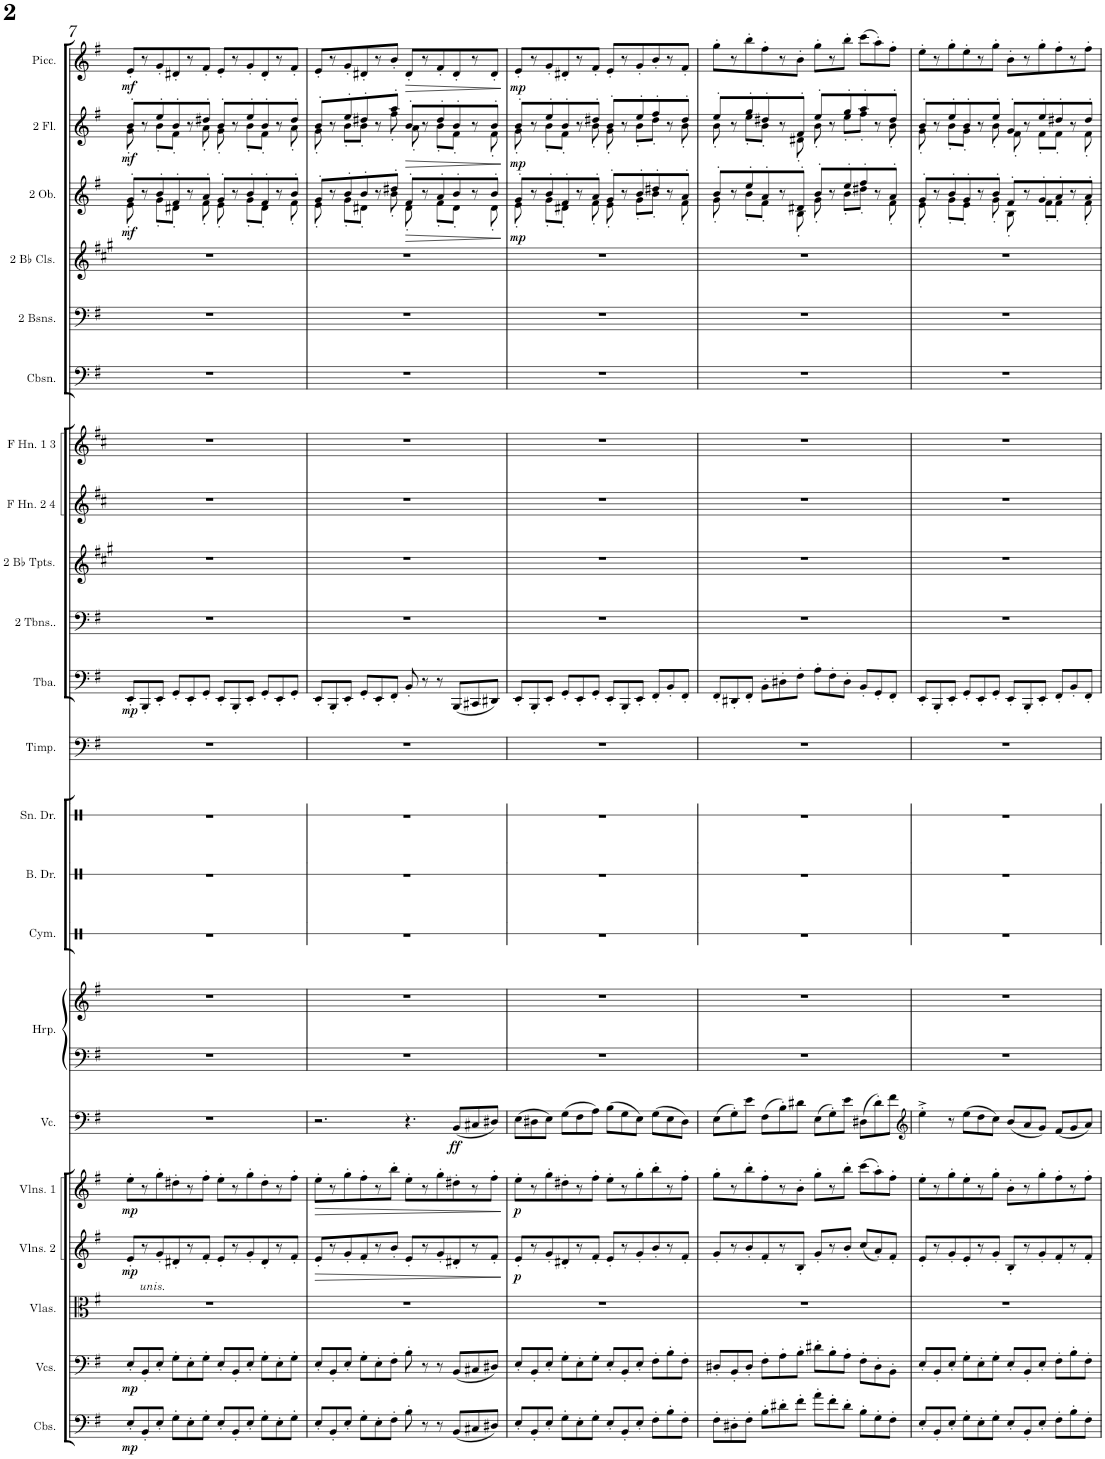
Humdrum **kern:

**kern	**dynam	**kern	**dynam	**kern	**kern	**dynam	**kern	**dynam	**kern	**dynam	**kern	**kern	**kern	**kern	**kern	**kern	**kern	**dynam	**kern	**kern	**kern	**kern	**kern	**kern	**kern	**kern	**dynam	**kern	**dynam	**kern	**dynam
*part22	*part22	*part21	*part21	*part20	*part19	*part19	*part18	*part18	*part17	*part17	*part16	*part16	*part15	*part14	*part13	*part12	*part11	*part11	*part10	*part9	*part8	*part7	*part6	*part5	*part4	*part3	*part3	*part2	*part2	*part1	*part1
*staff23	*staff23	*staff22	*staff22	*staff21	*staff20	*staff20	*staff19	*staff19	*staff18	*staff18	*staff17	*staff16	*staff15	*staff14	*staff13	*staff12	*staff11	*staff11	*staff10	*staff9	*staff8	*staff7	*staff6	*staff5	*staff4	*staff3	*staff3	*staff2	*staff2	*staff1	*staff1
*I"Contrabasses	*	*I"Violoncellos	*	*I"Violas	*I"Violins 2	*	*I"Violins 1	*	*I"Violoncello	*	*I"Harp	*	*I"Cymbal	*I"Bass Drum	*I"Snare Drum	*I"Timpani	*I"Tuba	*	*I"2 Trombones	*I"2 Bb Trumpets	*I"F Horn 2 &amp; 4	*I"F Horn 1 &amp; 3	*I"Contrabassoon	*I"2 Bassoons	*I"2 Bb Clarinets	*I"2 Oboes	*	*I"2 Flutes	*	*I"Piccolo	*
*I'Cbs.	*	*I'Vcs.	*	*I'Vlas.	*I'Vlns. 2	*	*I'Vlns. 1	*	*I'Vc.	*	*I'Hrp.	*	*I'Cym.	*I'B. Dr.	*I'Sn. Dr.	*I'Timp.	*I'Tba.	*	*I'2 Tbns..	*I'2 Bb Tpts.	*I'F Hn. 2 4	*I'F Hn. 1 3	*I'Cbsn.	*I'2 Bsns.	*I'2 Bb Cls.	*I'2 Ob.	*	*I'2 Fl.	*	*I'Picc.	*
!!LO:PB:g=z
*clefG2	*	*clefG2	*	*clefC3	*clefG2	*	*clefG2	*	*clefF4	*	*clefF4	*clefG2	*clefX	*clefX	*clefX	*clefF4	*clefF4	*	*clefF4	*clefG2	*clefG2	*clefG2	*clefF4	*clefF4	*clefG2	*clefG2	*	*clefG2	*	*clefG2	*
*Trd7c12	*	*	*	*	*	*	*	*	*	*	*	*	*	*	*	*	*	*	*	*Trd1c2	*Trd4c7	*Trd4c7	*Trd7c12	*	*Trd1c2	*	*	*	*	*Trd-7c-12	*
*k[f#]	*	*k[f#]	*	*k[f#]	*k[f#]	*	*k[f#]	*	*k[f#]	*	*k[f#]	*k[f#]	*k[]	*k[]	*k[]	*k[f#]	*k[f#]	*	*k[f#]	*k[f#c#g#]	*k[f#c#]	*k[f#c#]	*k[f#]	*k[f#]	*k[f#c#g#]	*k[f#]	*	*k[f#]	*	*k[f#]	*
*M12/8	*	*M12/8	*	*M12/8	*M12/8	*	*M12/8	*	*M12/8	*	*M12/8	*M12/8	*M12/8	*M12/8	*M12/8	*M12/8	*M12/8	*	*M12/8	*M12/8	*M12/8	*M12/8	*M12/8	*M12/8	*M12/8	*M12/8	*	*M12/8	*	*M12/8	*
=7	=7	=7	=7	=7	=7	=7	=7	=7	=7	=7	=7	=7	=7	=7	=7	=7	=7	=7	=7	=7	=7	=7	=7	=7	=7	=7	=7	=7	=7	=7	=7
*	*	*	*	*	*	*	*	*	*	*	*	*	*	*	*	*	*	*	*	*	*	*	*	*	*	*^	*	*^	*	*	*
!	!	!	!	!	!LO:TX:b:i:t=unis.	!	!	!	!	!	!	!	!	!	!	!	!	!	!	!	!	!	!	!	!	!	!	!	!	!	!	!	!
!	!LO:DY:b	!	!LO:DY:b	!	!	!LO:DY:b	!	!LO:DY:b	!	!	!	!	!	!	!	!	!	!LO:DY:b	!	!	!	!	!	!	!	!	!	!LO:DY:b	!	!	!LO:DY:b	!	!LO:DY:b
8E'/L	mp	8E'/L	mp	1.r	8e'/L	mp	8ee'\L	mp	1.r	.	1.r	1.r	1.r	1.r	1.r	1.r	8EE'/L	mp	1.r	1.r	1.r	1.r	1.r	1.r	1.r	8g'/L	8e'\	mf	8b'/L	8g'\	mf	8e'/L	mf
8BB'/	.	8BB'/	.	.	8r	.	8r	.	.	.	.	.	.	.	.	.	8BBB'/	.	.	.	.	.	.	.	.	8r	8ryy	.	8r	8ryy	.	8r	.
8E'/J	.	8E'/J	.	.	8g'/	.	8gg'\	.	.	.	.	.	.	.	.	.	8EE'/J	.	.	.	.	.	.	.	.	8b'/	8g'\L	.	8ee'/	8b'\L	.	8g'/	.
8G'\L	.	8G'\L	.	.	8d#X'/	.	8dd#X'\	.	.	.	.	.	.	.	.	.	8GG'/L	.	.	.	.	.	.	.	.	8f#'/	8d#X'\J	.	8b'/	8f#'\J	.	8d#X'/	.
8E'\	.	8E'\	.	.	8r	.	8r	.	.	.	.	.	.	.	.	.	8EE'/	.	.	.	.	.	.	.	.	8r	8ryy	.	8r	8ryy	.	8r	.
8G'\J	.	8G'\J	.	.	8f#'/J	.	8ff#'\J	.	.	.	.	.	.	.	.	.	8GG'/J	.	.	.	.	.	.	.	.	8a'/J	8f#'\	.	8dd#X'/J	8a'\	.	8f#'/J	.
8E'/L	.	8E'/L	.	.	8e'/L	.	8ee'\L	.	.	.	.	.	.	.	.	.	8EE'/L	.	.	.	.	.	.	.	.	8g'/L	8e'\	.	8b'/L	8g'\	.	8e'/L	.
8BB'/	.	8BB'/	.	.	8r	.	8r	.	.	.	.	.	.	.	.	.	8BBB'/	.	.	.	.	.	.	.	.	8r	8ryy	.	8r	8ryy	.	8r	.
8E'/J	.	8E'/J	.	.	8g'/	.	8gg'\	.	.	.	.	.	.	.	.	.	8EE'/J	.	.	.	.	.	.	.	.	8b'/	8g'\L	.	8ee'/	8b'\L	.	8g'/	.
8G'\L	.	8G'\L	.	.	8d#'/	.	8dd#'\	.	.	.	.	.	.	.	.	.	8GG'/L	.	.	.	.	.	.	.	.	8f#'/	8d#'\J	.	8b'/	8f#'\J	.	8d#'/	.
8E'\	.	8E'\	.	.	8r	.	8r	.	.	.	.	.	.	.	.	.	8EE'/	.	.	.	.	.	.	.	.	8r	8ryy	.	8r	8ryy	.	8r	.
8G'\J	.	8G'\J	.	.	8f#'/J	.	8ff#'\J	.	.	.	.	.	.	.	.	.	8GG'/J	.	.	.	.	.	.	.	.	8b'/J	8f#'\	.	8dd#'/J	8a'\	.	8f#'/J	.
=8	=8	=8	=8	=8	=8	=8	=8	=8	=8	=8	=8	=8	=8	=8	=8	=8	=8	=8	=8	=8	=8	=8	=8	=8	=8	=8	=8	=8	=8	=8	=8	=8	=8
!	!	!	!	!	!	!LO:HP:b	!	!LO:HP:b	!	!	!	!	!	!	!	!	!	!	!	!	!	!	!	!	!	!	!	!	!	!	!	!	!
8E'/L	.	8E'/L	.	1.r	8e'/L	>	8ee'\L	>	2.r	.	1.r	1.r	1.r	1.r	1.r	1.r	8EE'/L	.	1.r	1.r	1.r	1.r	1.r	1.r	1.r	8g'/L	8e'\	.	8b'/L	8g'\	.	8e'/L	.
8BB'/	.	8BB'/	.	.	8r	.	8r	.	.	.	.	.	.	.	.	.	8BBB'/	.	.	.	.	.	.	.	.	8r	8ryy	.	8r	8ryy	.	8r	.
8E'/J	.	8E'/J	.	.	8g'/	.	8gg'\	.	.	.	.	.	.	.	.	.	8EE'/J	.	.	.	.	.	.	.	.	8b'/	8g'\L	.	8ee'/	8b'\L	.	8g'/	.
8G'\L	.	8G'\L	.	.	8f#'/	.	8ff#'\	.	.	.	.	.	.	.	.	.	8GG'/L	.	.	.	.	.	.	.	.	8b'/	8d#X'\J	.	8dd#X'/	8b'\J	.	8d#X'/	.
8E'\	.	8E'\	.	.	8r	.	8r	.	.	.	.	.	.	.	.	.	8EE'/	.	.	.	.	.	.	.	.	8r	8ryy	.	8r	8ryy	.	8r	.
8F#'\J	.	8F#'\J	.	.	8b'/J	.	8bb'\J	.	.	.	.	.	.	.	.	.	8FF#'/J	.	.	.	.	.	.	.	.	8dd#X'/J	8b'\	.	8aa'/J	8ff#'\	.	8b'/J	.
!	!	!	!	!	!	!	!	!	!	!	!	!	!	!	!	!	!	!	!	!	!	!	!	!	!	!	!	!LO:HP:b	!	!	!LO:HP:b	!	!LO:HP:b
8B'\	.	8B'\	.	.	8e'/L	.	8ee'\L	.	4.r	.	.	.	.	.	.	.	8BB'/	.	.	.	.	.	.	.	.	8f#'/L	8d#'\	>	8b'/L	8a'\	>	8d#'/L	>
8r	.	8r	.	.	8r	.	8r	.	.	.	.	.	.	.	.	.	8r	.	.	.	.	.	.	.	.	8r	8ryy	.	8r	8ryy	.	8r	.
8r	.	8r	.	.	8g'/	.	8gg'\	.	.	.	.	.	.	.	.	.	8r	.	.	.	.	.	.	.	.	8a'/	8f#'\L	.	8dd#'/	8b'\L	.	8f#'/	.
!	!	!	!	!	!	!	!	!	!	!LO:DY:b	!	!	!	!	!	!	!	!	!	!	!	!	!	!	!	!	!	!	!	!	!	!	!
(8BB/L	.	(8BB/L	.	.	8d#X'/	.	8dd#X'\	.	(8BB/L	ff	.	.	.	.	.	.	(8BBB/L	.	.	.	.	.	.	.	.	8b'/	8d#'\J	.	8b'/	8f#'\J	.	8d#'/	.
8C#X/	.	8C#X/	.	.	8r	.	8r	.	8C#X/	.	.	.	.	.	.	.	8CC#X/	.	.	.	.	.	.	.	.	8r	8ryy	.	8r	8ryy	.	8r	.
8D#X/J)	.	8D#X/J)	.	.	8f#'/J	.	8ff#'\J	.	8D#X/J)	.	.	.	.	.	.	.	8DD#X/J)	.	.	.	.	.	.	.	.	8b'/J	8d#'\	.	8b'/J	8f#'\	.	8d#'/J	.
*	*	*	*	*	*	*	*	*	*	*	*	*	*	*	*	*	*	*	*	*	*	*	*	*	*	*v	*v	*	*	*	*	*	*
*	*	*	*	*	*	*	*	*	*	*	*	*	*	*	*	*	*	*	*	*	*	*	*	*	*	*	*	*v	*v	*	*	*
.	.	.	.	.	.	]	.	]	.	.	.	.	.	.	.	.	.	.	.	.	.	.	.	.	.	.	]	.	]	.	]
=9	=9	=9	=9	=9	=9	=9	=9	=9	=9	=9	=9	=9	=9	=9	=9	=9	=9	=9	=9	=9	=9	=9	=9	=9	=9	=9	=9	=9	=9	=9	=9
*	*	*	*	*	*	*	*	*	*	*	*	*	*	*	*	*	*	*	*	*	*	*	*	*	*	*^	*	*^	*	*	*
!	!	!	!	!	!	!LO:DY:b	!	!LO:DY:b	!	!	!	!	!	!	!	!	!	!	!	!	!	!	!	!	!	!	!	!LO:DY:b	!	!	!LO:DY:b	!	!LO:DY:b
8E'/L	.	8E'/L	.	1.r	8e'/L	p	8ee'\L	p	(8E\L	.	1.r	1.r	1.r	1.r	1.r	1.r	8EE'/L	.	1.r	1.r	1.r	1.r	1.r	1.r	1.r	8g'/L	8e'\	mp	8b'/L	8g'\	mp	8e'/L	mp
8BB'/	.	8BB'/	.	.	8r	.	8r	.	8D#X\	.	.	.	.	.	.	.	8BBB'/	.	.	.	.	.	.	.	.	8r	8ryy	.	8r	8ryy	.	8r	.
8E'/J	.	8E'/J	.	.	8g'/	.	8gg'\	.	8E\J)	.	.	.	.	.	.	.	8EE'/J	.	.	.	.	.	.	.	.	8b'/	8g'\L	.	8ee'/	8b'\L	.	8g'/	.
8G'\L	.	8G'\L	.	.	8d#X'/	.	8dd#X'\	.	(8G\L	.	.	.	.	.	.	.	8GG'/L	.	.	.	.	.	.	.	.	8f#'/	8d#X'\J	.	8b'/	8f#'\J	.	8d#X'/	.
8E'\	.	8E'\	.	.	8r	.	8r	.	8F#\	.	.	.	.	.	.	.	8EE'/	.	.	.	.	.	.	.	.	8r	8ryy	.	8r	8ryy	.	8r	.
8G'\J	.	8G'\J	.	.	8f#'/J	.	8ff#'\J	.	8A\J)	.	.	.	.	.	.	.	8GG'/J	.	.	.	.	.	.	.	.	8a'/J	8f#'\	.	8dd#X'/J	8b'\	.	8f#'/J	.
8E'/L	.	8E'/L	.	.	8e'/L	.	8ee'\L	.	(8B\L	.	.	.	.	.	.	.	8EE'/L	.	.	.	.	.	.	.	.	8g'/L	8e'\	.	8b'/L	8g'\	.	8e'/L	.
8BB'/	.	8BB'/	.	.	8r	.	8r	.	8G\	.	.	.	.	.	.	.	8BBB'/	.	.	.	.	.	.	.	.	8r	8ryy	.	8r	8ryy	.	8r	.
8E'/J	.	8E'/J	.	.	8g'/	.	8gg'\	.	8E\J)	.	.	.	.	.	.	.	8EE'/J	.	.	.	.	.	.	.	.	8b'/	8g'\L	.	8ee'/	8b'\L	.	8g'/	.
8F#'\L	.	8F#'\L	.	.	8b'/	.	8bb'\	.	(8G\L	.	.	.	.	.	.	.	8FF#'/L	.	.	.	.	.	.	.	.	8dd#X'/	8b'\J	.	8ff#'/	8dd#'\J	.	8b'/	.
8B'\	.	8B'\	.	.	8r	.	8r	.	8E\	.	.	.	.	.	.	.	8BB'/	.	.	.	.	.	.	.	.	8r	8ryy	.	8r	8ryy	.	8r	.
8F#'\J	.	8F#'\J	.	.	8f#'/J	.	8ff#'\J	.	8D#\J)	.	.	.	.	.	.	.	8FF#'/J	.	.	.	.	.	.	.	.	8a'/J	8f#'\	.	8dd#'/J	8b'\	.	8f#'/J	.
=10	=10	=10	=10	=10	=10	=10	=10	=10	=10	=10	=10	=10	=10	=10	=10	=10	=10	=10	=10	=10	=10	=10	=10	=10	=10	=10	=10	=10	=10	=10	=10	=10	=10
8F#'\L	.	8D#X'/L	.	1.r	8g'/L	.	8gg'\L	.	(8E\L	.	1.r	1.r	1.r	1.r	1.r	1.r	8FF#'/L	.	1.r	1.r	1.r	1.r	1.r	1.r	1.r	8b'/L	8g'\	.	8ee'/L	8b'\	.	8gg'\L	.
8D#X'\	.	8BB'/	.	.	8r	.	8r	.	8G'\)	.	.	.	.	.	.	.	8DD#X'/	.	.	.	.	.	.	.	.	8r	8ryy	.	8r	8ryy	.	8r	.
8F#'\J	.	8D#'/J	.	.	8b'/	.	8bb'\	.	8e\J	.	.	.	.	.	.	.	8FF#'/J	.	.	.	.	.	.	.	.	8ee'/	8b'\L	.	8gg'/	8ee'\L	.	8bb'\	.
8B'\L	.	8F#'\L	.	.	8f#'/	.	8ff#'\	.	(8F#\L	.	.	.	.	.	.	.	8BB'\L	.	.	.	.	.	.	.	.	8a'/	8f#'\J	.	8dd#X'/	8b'\J	.	8ff#'\	.
8d#X'\	.	8A'\	.	.	8r	.	8r	.	8B'\)	.	.	.	.	.	.	.	8D#X'\	.	.	.	.	.	.	.	.	8r	8ryy	.	8r	8ryy	.	8r	.
8f#'\J	.	8B'\J	.	.	8B'/J	.	8b'\J	.	8d#X\J	.	.	.	.	.	.	.	8F#'\J	.	.	.	.	.	.	.	.	8d#X'/J	8B'\	.	8f#'/J	8d#X'\	.	8b'\J	.
8a'\L	.	8d#X'\L	.	.	8g'/L	.	8gg'\L	.	(8E\L	.	.	.	.	.	.	.	8A'\L	.	.	.	.	.	.	.	.	8b'/L	8g'\	.	8ee'/L	8b'\	.	8gg'\L	.
8f#'\	.	8B'\	.	.	8r	.	8r	.	8G'\)	.	.	.	.	.	.	.	8F#'\	.	.	.	.	.	.	.	.	8r	8ryy	.	8r	8ryy	.	8r	.
8d#'\J	.	8A'\J	.	.	8b'/J	.	8bb'\J	.	8e\J	.	.	.	.	.	.	.	8D#'\J	.	.	.	.	.	.	.	.	8ee'/	8b'\L	.	8gg'/	8ee'\L	.	8bb'\J	.
8B'\L	.	8F#'\L	.	.	(8cc/L	.	(8ccc\L	.	(8D#X\L	.	.	.	.	.	.	.	8BB'/L	.	.	.	.	.	.	.	.	8ff#'/	8dd#X'\J	.	8aa'/	8ff#'\J	.	(8ccc\L	.
8G'\	.	8D#'\	.	.	8a'/)	.	8aa'\)	.	8d#'\)	.	.	.	.	.	.	.	8GG'/	.	.	.	.	.	.	.	.	8r	8ryy	.	8r	8ryy	.	8aa'\)	.
8F#'\J	.	8BB'\J	.	.	8f#'/J	.	8ff#'\J	.	8f#\J	.	.	.	.	.	.	.	8FF#'/J	.	.	.	.	.	.	.	.	8a'/J	8f#'\	.	8dd#'/J	8b'\	.	8ff#'\J	.
=11	=11	=11	=11	=11	=11	=11	=11	=11	=11	=11	=11	=11	=11	=11	=11	=11	=11	=11	=11	=11	=11	=11	=11	=11	=11	=11	=11	=11	=11	=11	=11	=11	=11
*	*	*	*	*	*	*	*	*	*clefG2	*	*	*	*	*	*	*	*	*	*	*	*	*	*	*	*	*	*	*	*	*	*	*	*
8E'/L	.	8E'/L	.	1.r	8e'/L	.	8ee'\L	.	4ee'^\	.	1.r	1.r	1.r	1.r	1.r	1.r	8EE'/L	.	1.r	1.r	1.r	1.r	1.r	1.r	1.r	8g'/L	8e'\	.	8b'/L	8g'\	.	8ee'\L	.
8BB'/	.	8BB'/	.	.	8r	.	8r	.	.	.	.	.	.	.	.	.	8BBB'/	.	.	.	.	.	.	.	.	8r	8ryy	.	8r	8ryy	.	8r	.
8E'/J	.	8E'/J	.	.	8g'/	.	8gg'\	.	8r	.	.	.	.	.	.	.	8EE'/J	.	.	.	.	.	.	.	.	8b'/	8g'\L	.	8ee'/	8b'\L	.	8gg'\	.
8G'\L	.	8G'\L	.	.	8e'/	.	8ee'\	.	(8ee\L	.	.	.	.	.	.	.	8GG'/L	.	.	.	.	.	.	.	.	8g'/	8e'\J	.	8b'/	8g'\J	.	8ee'\	.
8E'\	.	8E'\	.	.	8r	.	8r	.	8dd\	.	.	.	.	.	.	.	8EE'/	.	.	.	.	.	.	.	.	8r	8ryy	.	8r	8ryy	.	8r	.
8G'\J	.	8G'\J	.	.	8g'/J	.	8gg'\J	.	8cc\J)	.	.	.	.	.	.	.	8GG'/J	.	.	.	.	.	.	.	.	8b'/J	8g'\	.	8ee'/J	8b'\	.	8gg'\J	.
8E'/L	.	8E'/L	.	.	8B'/L	.	8b'\L	.	(8b/L	.	.	.	.	.	.	.	8EE'/L	.	.	.	.	.	.	.	.	8f#'/L	8B'\	.	8g'/L	8f#'\	.	8b'\L	.
8BB'/	.	8BB'/	.	.	8r	.	8r	.	8a/	.	.	.	.	.	.	.	8BBB'/	.	.	.	.	.	.	.	.	8r	8ryy	.	8r	8ryy	.	8r	.
8E'/J	.	8E'/J	.	.	8g'/	.	8gg'\	.	8g/J)	.	.	.	.	.	.	.	8EE'/J	.	.	.	.	.	.	.	.	8g'/	8f#'\L	.	8ee'/	8f#'\L	.	8gg'\	.
8F#'\L	.	8F#'\L	.	.	8f#'/	.	8ff#'\	.	(8f#/L	.	.	.	.	.	.	.	8FF#'/L	.	.	.	.	.	.	.	.	8a'/	8f#'\J	.	8dd#X'/	8f#'\J	.	8ff#'\	.
8B'\	.	8B'\	.	.	8r	.	8r	.	8g/	.	.	.	.	.	.	.	8BB'/	.	.	.	.	.	.	.	.	8r	8ryy	.	8r	8ryy	.	8r	.
8F#'\J	.	8F#'\J	.	.	8f#'/J	.	8ff#'\J	.	8a/J)	.	.	.	.	.	.	.	8FF#'/J	.	.	.	.	.	.	.	.	8a'/J	8f#'\	.	8dd#'/J	8f#'\	.	8ff#'\J	.
*	*	*	*	*	*	*	*	*	*	*	*	*	*	*	*	*	*	*	*	*	*	*	*	*	*	*v	*v	*	*	*	*	*	*
*	*	*	*	*	*	*	*	*	*	*	*	*	*	*	*	*	*	*	*	*	*	*	*	*	*	*	*	*v	*v	*	*	*
=	=	=	=	=	=	=	=	=	=	=	=	=	=	=	=	=	=	=	=	=	=	=	=	=	=	=	=	=	=	=	=
*-	*-	*-	*-	*-	*-	*-	*-	*-	*-	*-	*-	*-	*-	*-	*-	*-	*-	*-	*-	*-	*-	*-	*-	*-	*-	*-	*-	*-	*-	*-	*-
